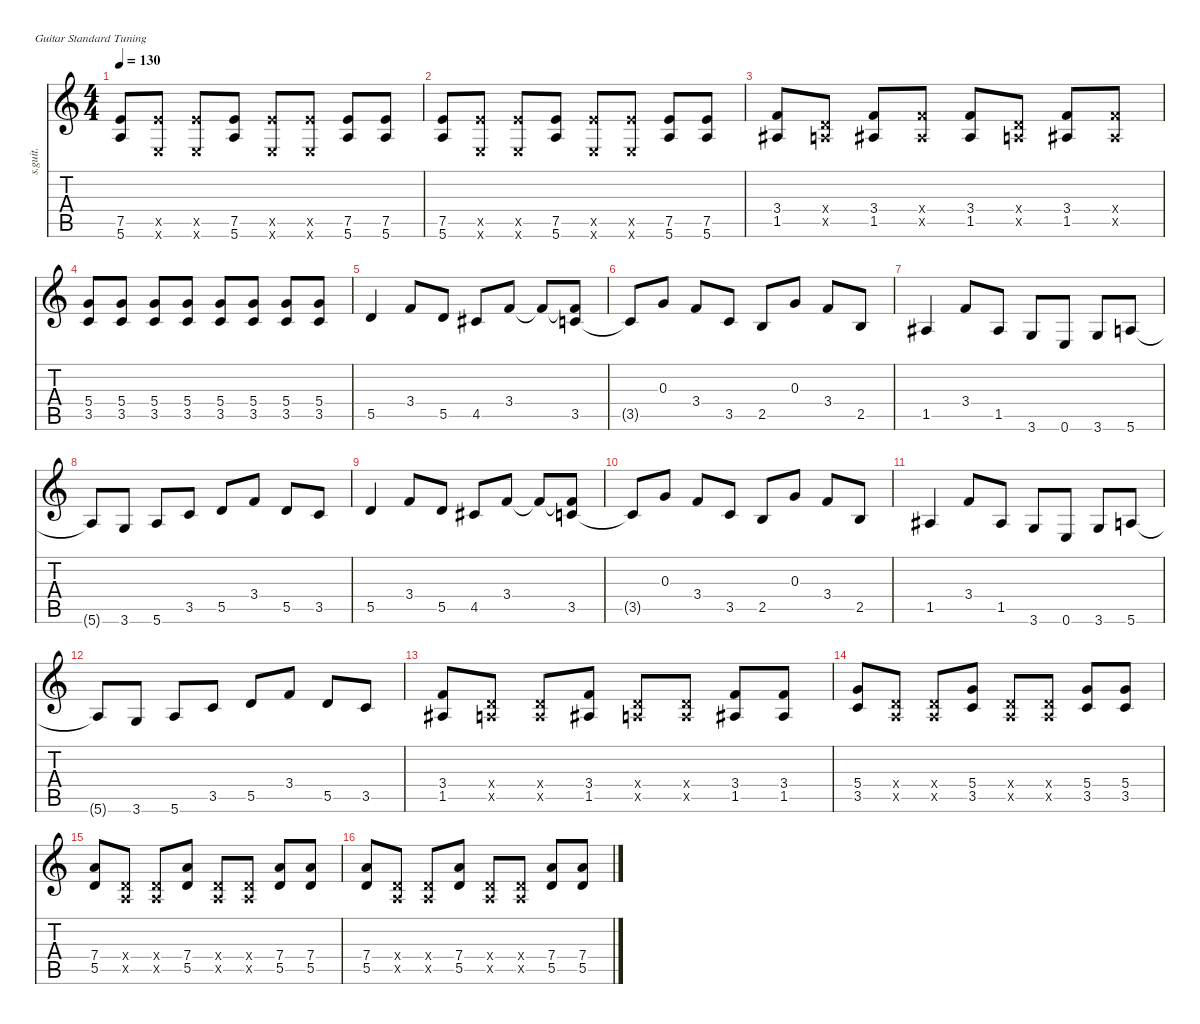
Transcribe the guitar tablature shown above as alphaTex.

\defaultSystemsLayout 4
\hideDynamics
\bracketExtendMode nobrackets
\otherSystemsTrackNameOrientation horizontal
\track ("Steel Guitar" "s.guit.") {instrument acousticguitarsteel}
\staff {score tabs}
\tuning (E4 B3 G3 D3 A2 E2)
\ts (4 4)
\tempo 130
\clef g2
\ks c
(7.5 5.6).8{dy mf beam Up} (7.5{x} 0.6{x}).8{beam Up} (7.5{x} 0.6{x}).8{beam Up} (7.5 5.6).8{beam Up} (7.5{x} 0.6{x}).8{beam Up} (7.5{x} 0.6{x}).8{beam Up} (7.5 5.6).8{beam Up} (7.5 5.6).8{beam Up} |
(7.5 5.6).8{beam Up} (7.5{x} 0.6{x}).8{beam Up} (7.5{x} 0.6{x}).8{beam Up} (7.5 5.6).8{beam Up} (7.5{x} 0.6{x}).8{beam Up} (7.5{x} 0.6{x}).8{beam Up} (7.5 5.6).8{beam Up} (7.5 5.6).8{beam Up} |
(3.4 1.5{acc #}).8{beam Up} (0.5{x} 0.4{x}).8{beam Up} (1.5{acc #} 3.4).8{beam Up} (3.4{x} 1.5{x acc #}).8{beam Up} (1.5{acc #} 3.4).8{beam Up} (0.5{x} 0.4{x}).8{beam Up} (3.4 1.5{acc #}).8{beam Up} (1.5{x acc #} 3.4{x}).8{beam Up} |
(5.4 3.5).8{beam Up} (5.4 3.5).8{beam Up} (5.4 3.5).8{beam Up} (5.4 3.5).8{beam Up} (5.4 3.5).8{beam Up} (5.4 3.5).8{beam Up} (5.4 3.5).8{beam Up} (5.4 3.5).8{beam Up} |
5.5.4{beam Up} 3.4.8{beam Up} 5.5.8{beam Up} 4.5{acc #}.8{beam Up} 3.4.8{beam Up} 3.4{t}.8{beam Up} (3.5 3.4{t}).8{beam Up} |
3.5{t}.8{beam Up} 0.3.8{beam Up} 3.4.8{beam Up} 3.5.8{beam Up} 2.5.8{beam Up} 0.3.8{beam Up} 3.4.8{beam Up} 2.5.8{beam Up} |
1.5{acc #}.4{beam Up} 3.4.8{beam Up} 1.5{acc #}.8{beam Up} 3.6.8{beam Up} 0.6.8{beam Up} 3.6.8{beam Up} 5.6.8{beam Up} |
5.6{t}.8{beam Up} 3.6.8{beam Up} 5.6.8{beam Up} 3.5.8{beam Up} 5.5.8{beam Up} 3.4.8{beam Up} 5.5.8{beam Up} 3.5.8{beam Up} |
5.5.4{beam Up} 3.4.8{beam Up} 5.5.8{beam Up} 4.5{acc #}.8{beam Up} 3.4.8{beam Up} 3.4{t}.8{beam Up} (3.5 3.4{t}).8{beam Up} |
3.5{t}.8{beam Up} 0.3.8{beam Up} 3.4.8{beam Up} 3.5.8{beam Up} 2.5.8{beam Up} 0.3.8{beam Up} 3.4.8{beam Up} 2.5.8{beam Up} |
1.5{acc #}.4{beam Up} 3.4.8{beam Up} 1.5{acc #}.8{beam Up} 3.6.8{beam Up} 0.6.8{beam Up} 3.6.8{beam Up} 5.6.8{beam Up} |
5.6{t}.8{beam Up} 3.6.8{beam Up} 5.6.8{beam Up} 3.5.8{beam Up} 5.5.8{beam Up} 3.4.8{beam Up} 5.5.8{beam Up} 3.5.8{beam Up} |
(1.5{acc #} 3.4).8{beam Up} (0.4{x} 0.5{x}).8{beam Up} (0.5{x} 0.4{x}).8{beam Up} (1.5{acc #} 3.4).8{beam Up} (0.4{x} 0.5{x}).8{beam Up} (0.5{x} 0.4{x}).8{beam Up} (1.5{acc #} 3.4).8{beam Up} (1.5{acc #} 3.4).8{beam Up} |
(3.5 5.4).8{beam Up} (0.4{x} 0.5{x}).8{beam Up} (0.4{x} 0.5{x}).8{beam Up} (3.5 5.4).8{beam Up} (0.4{x} 0.5{x}).8{beam Up} (0.4{x} 0.5{x}).8{beam Up} (3.5 5.4).8{beam Up} (3.5 5.4).8{beam Up} |
(5.5 7.4).8{beam Up} (0.4{x} 0.5{x}).8{beam Up} (0.4{x} 0.5{x}).8{beam Up} (5.5 7.4).8{beam Up} (0.4{x} 0.5{x}).8{beam Up} (0.4{x} 0.5{x}).8{beam Up} (5.5 7.4).8{beam Up} (5.5 7.4).8{beam Up} |
(5.5 7.4).8{beam Up} (0.4{x} 0.5{x}).8{beam Up} (0.4{x} 0.5{x}).8{beam Up} (5.5 7.4).8{beam Up} (0.4{x} 0.5{x}).8{beam Up} (0.4{x} 0.5{x}).8{beam Up} (5.5 7.4).8{beam Up} (5.5 7.4).8{beam Up}
